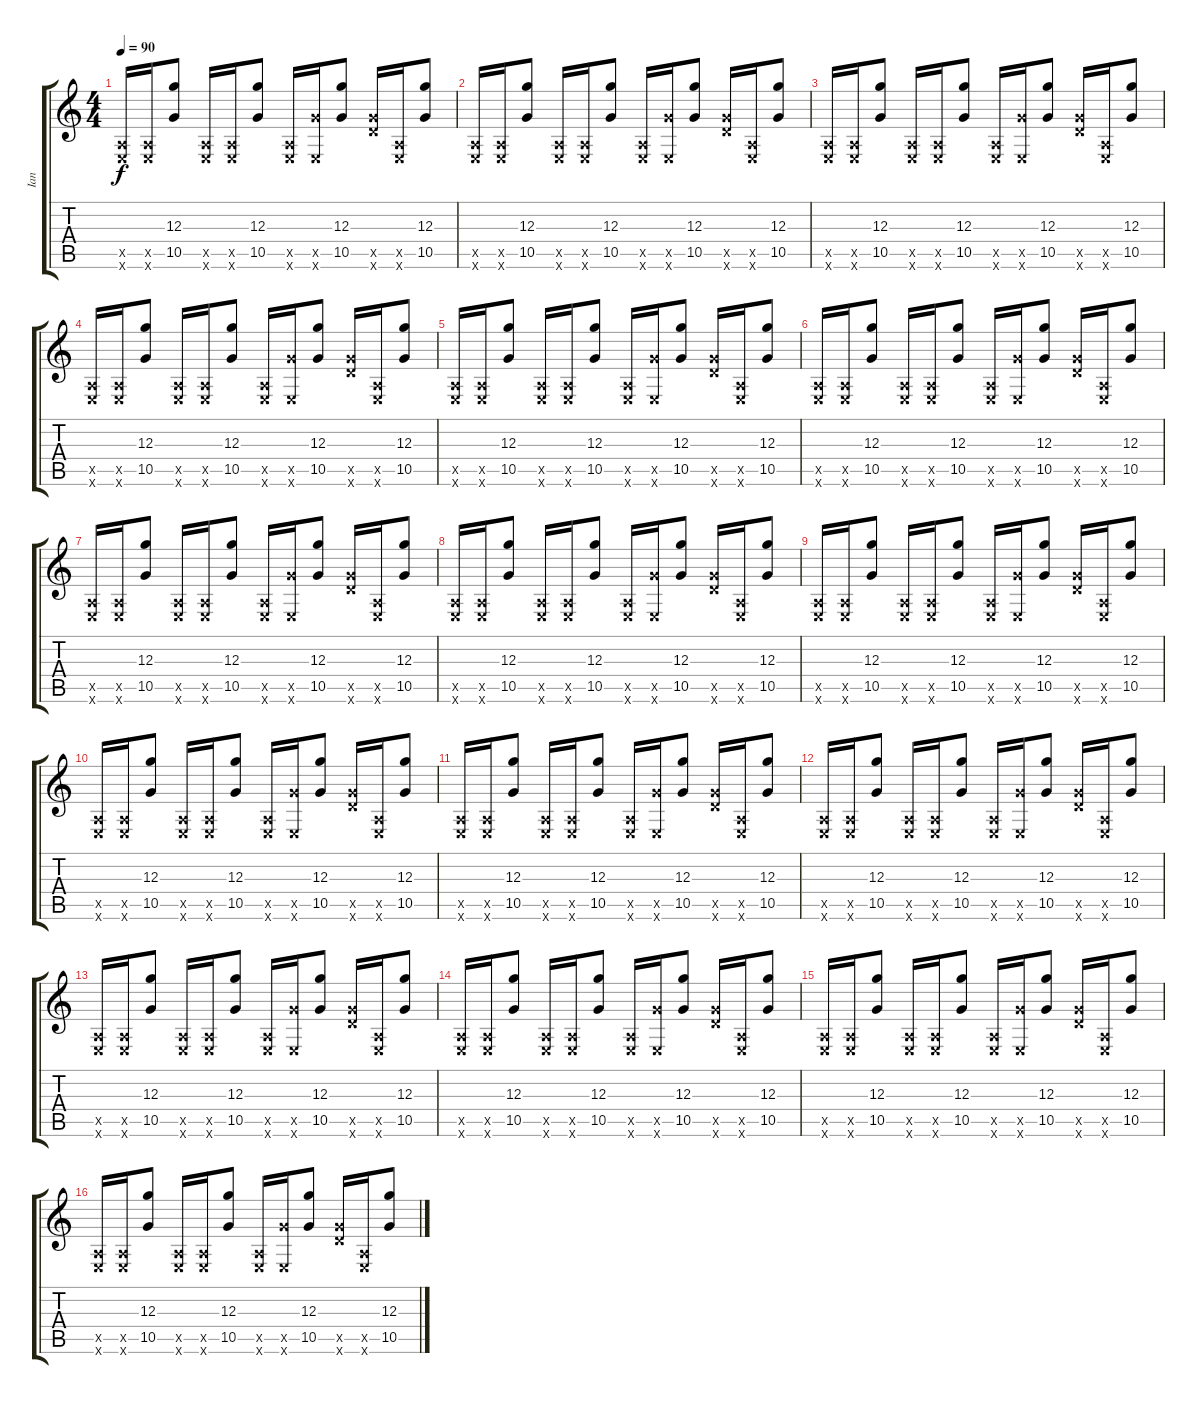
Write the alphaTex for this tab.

\track ("Ian" "Ian") {instrument overdrivenguitar}
\staff {score tabs}
\tuning (E4 B3 G3 D3 A2 E2) {hide}
\ts (4 4)
\tempo 90
\clef g2
\ks c
(0.5{x} 0.6{x}).16{dy f instrument overdrivenguitar} (0.5{x} 0.6{x}).16 (12.3 10.5).8 (0.5{x} 0.6{x}).16 (0.5{x} 0.6{x}).16 (12.3 10.5).8 (0.5{x} 0.6{x}).16 (10.5{x} 0.6{x}).16 (12.3 10.5).8 (10.5{x} 10.6{x}).16 (0.5{x} 0.6{x}).16 (12.3 10.5).8 |
(0.5{x} 0.6{x}).16 (0.5{x} 0.6{x}).16 (12.3 10.5).8 (0.5{x} 0.6{x}).16 (0.5{x} 0.6{x}).16 (12.3 10.5).8 (0.5{x} 0.6{x}).16 (10.5{x} 0.6{x}).16 (12.3 10.5).8 (10.5{x} 10.6{x}).16 (0.5{x} 0.6{x}).16 (12.3 10.5).8 |
(0.5{x} 0.6{x}).16 (0.5{x} 0.6{x}).16 (12.3 10.5).8 (0.5{x} 0.6{x}).16 (0.5{x} 0.6{x}).16 (12.3 10.5).8 (0.5{x} 0.6{x}).16 (10.5{x} 0.6{x}).16 (12.3 10.5).8 (10.5{x} 10.6{x}).16 (0.5{x} 0.6{x}).16 (12.3 10.5).8 |
(0.5{x} 0.6{x}).16 (0.5{x} 0.6{x}).16 (12.3 10.5).8 (0.5{x} 0.6{x}).16 (0.5{x} 0.6{x}).16 (12.3 10.5).8 (0.5{x} 0.6{x}).16 (10.5{x} 0.6{x}).16 (12.3 10.5).8 (10.5{x} 10.6{x}).16 (0.5{x} 0.6{x}).16 (12.3 10.5).8 |
(0.5{x} 0.6{x}).16 (0.5{x} 0.6{x}).16 (12.3 10.5).8 (0.5{x} 0.6{x}).16 (0.5{x} 0.6{x}).16 (12.3 10.5).8 (0.5{x} 0.6{x}).16 (10.5{x} 0.6{x}).16 (12.3 10.5).8 (10.5{x} 10.6{x}).16 (0.5{x} 0.6{x}).16 (12.3 10.5).8 |
(0.5{x} 0.6{x}).16 (0.5{x} 0.6{x}).16 (12.3 10.5).8 (0.5{x} 0.6{x}).16 (0.5{x} 0.6{x}).16 (12.3 10.5).8 (0.5{x} 0.6{x}).16 (10.5{x} 0.6{x}).16 (12.3 10.5).8 (10.5{x} 10.6{x}).16 (0.5{x} 0.6{x}).16 (12.3 10.5).8 |
(0.5{x} 0.6{x}).16 (0.5{x} 0.6{x}).16 (12.3 10.5).8 (0.5{x} 0.6{x}).16 (0.5{x} 0.6{x}).16 (12.3 10.5).8 (0.5{x} 0.6{x}).16 (10.5{x} 0.6{x}).16 (12.3 10.5).8 (10.5{x} 10.6{x}).16 (0.5{x} 0.6{x}).16 (12.3 10.5).8 |
(0.5{x} 0.6{x}).16 (0.5{x} 0.6{x}).16 (12.3 10.5).8 (0.5{x} 0.6{x}).16 (0.5{x} 0.6{x}).16 (12.3 10.5).8 (0.5{x} 0.6{x}).16 (10.5{x} 0.6{x}).16 (12.3 10.5).8 (10.5{x} 10.6{x}).16 (0.5{x} 0.6{x}).16 (12.3 10.5).8 |
(0.5{x} 0.6{x}).16 (0.5{x} 0.6{x}).16 (12.3 10.5).8 (0.5{x} 0.6{x}).16 (0.5{x} 0.6{x}).16 (12.3 10.5).8 (0.5{x} 0.6{x}).16 (10.5{x} 0.6{x}).16 (12.3 10.5).8 (10.5{x} 10.6{x}).16 (0.5{x} 0.6{x}).16 (12.3 10.5).8 |
(0.5{x} 0.6{x}).16 (0.5{x} 0.6{x}).16 (12.3 10.5).8 (0.5{x} 0.6{x}).16 (0.5{x} 0.6{x}).16 (12.3 10.5).8 (0.5{x} 0.6{x}).16 (10.5{x} 0.6{x}).16 (12.3 10.5).8 (10.5{x} 10.6{x}).16 (0.5{x} 0.6{x}).16 (12.3 10.5).8 |
(0.5{x} 0.6{x}).16 (0.5{x} 0.6{x}).16 (12.3 10.5).8 (0.5{x} 0.6{x}).16 (0.5{x} 0.6{x}).16 (12.3 10.5).8 (0.5{x} 0.6{x}).16 (10.5{x} 0.6{x}).16 (12.3 10.5).8 (10.5{x} 10.6{x}).16 (0.5{x} 0.6{x}).16 (12.3 10.5).8 |
(0.5{x} 0.6{x}).16 (0.5{x} 0.6{x}).16 (12.3 10.5).8 (0.5{x} 0.6{x}).16 (0.5{x} 0.6{x}).16 (12.3 10.5).8 (0.5{x} 0.6{x}).16 (10.5{x} 0.6{x}).16 (12.3 10.5).8 (10.5{x} 10.6{x}).16 (0.5{x} 0.6{x}).16 (12.3 10.5).8 |
(0.5{x} 0.6{x}).16 (0.5{x} 0.6{x}).16 (12.3 10.5).8 (0.5{x} 0.6{x}).16 (0.5{x} 0.6{x}).16 (12.3 10.5).8 (0.5{x} 0.6{x}).16 (10.5{x} 0.6{x}).16 (12.3 10.5).8 (10.5{x} 10.6{x}).16 (0.5{x} 0.6{x}).16 (12.3 10.5).8 |
(0.5{x} 0.6{x}).16 (0.5{x} 0.6{x}).16 (12.3 10.5).8 (0.5{x} 0.6{x}).16 (0.5{x} 0.6{x}).16 (12.3 10.5).8 (0.5{x} 0.6{x}).16 (10.5{x} 0.6{x}).16 (12.3 10.5).8 (10.5{x} 10.6{x}).16 (0.5{x} 0.6{x}).16 (12.3 10.5).8 |
(0.5{x} 0.6{x}).16 (0.5{x} 0.6{x}).16 (12.3 10.5).8 (0.5{x} 0.6{x}).16 (0.5{x} 0.6{x}).16 (12.3 10.5).8 (0.5{x} 0.6{x}).16 (10.5{x} 0.6{x}).16 (12.3 10.5).8 (10.5{x} 10.6{x}).16 (0.5{x} 0.6{x}).16 (12.3 10.5).8 |
(0.5{x} 0.6{x}).16 (0.5{x} 0.6{x}).16 (12.3 10.5).8 (0.5{x} 0.6{x}).16 (0.5{x} 0.6{x}).16 (12.3 10.5).8 (0.5{x} 0.6{x}).16 (10.5{x} 0.6{x}).16 (12.3 10.5).8 (10.5{x} 10.6{x}).16 (0.5{x} 0.6{x}).16 (12.3 10.5).8
